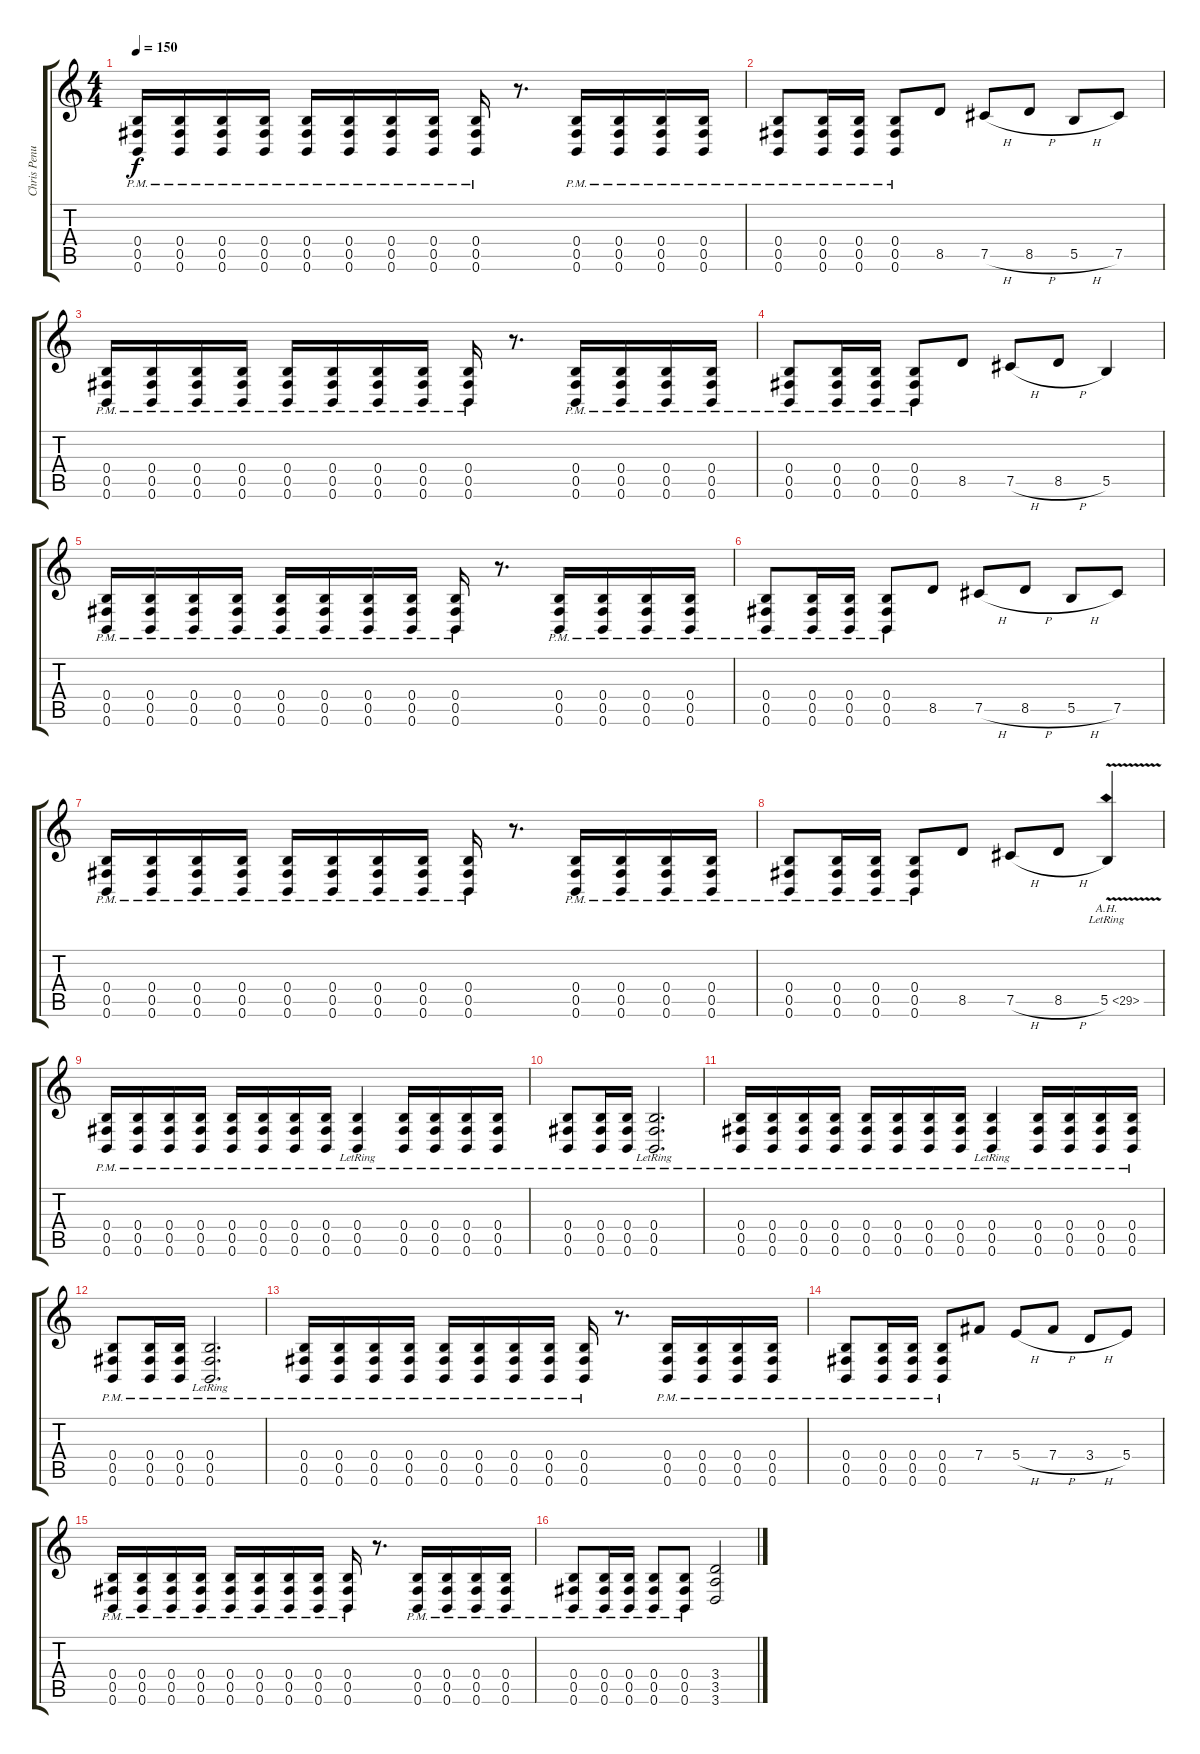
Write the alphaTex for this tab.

\track ("Chris Penuel (Guitar)" "Chris Penu") {instrument distortionguitar}
\staff {score tabs}
\tuning (Db4 Ab3 E3 B2 Gb2 B1) {hide}
\ts (4 4)
\tempo 150
\clef g2
\ks c
(0.4{pm} 0.5{pm} 0.6{pm}).16{dy f} (0.4{pm} 0.5{pm} 0.6{pm}).16 (0.4{pm} 0.5{pm} 0.6{pm}).16 (0.4{pm} 0.5{pm} 0.6{pm}).16 (0.4{pm} 0.5{pm} 0.6{pm}).16 (0.4{pm} 0.5{pm} 0.6{pm}).16 (0.4{pm} 0.5{pm} 0.6{pm}).16 (0.4{pm} 0.5{pm} 0.6{pm}).16 (0.4{pm} 0.5{pm} 0.6{pm}).16 r.8{d} (0.4{pm} 0.5{pm} 0.6{pm}).16 (0.4{pm} 0.5{pm} 0.6{pm}).16 (0.4{pm} 0.5{pm} 0.6{pm}).16 (0.4{pm} 0.5{pm} 0.6{pm}).16 |
(0.4{pm} 0.5{pm} 0.6{pm}).8 (0.4{pm} 0.5{pm} 0.6{pm}).16 (0.4{pm} 0.5{pm} 0.6{pm}).16 (0.4{pm} 0.5{pm} 0.6{pm}).8 8.5.8 7.5{h}.8 8.5{h}.8 5.5{h}.8 7.5.8 |
(0.4{pm} 0.5{pm} 0.6{pm}).16 (0.4{pm} 0.5{pm} 0.6{pm}).16 (0.4{pm} 0.5{pm} 0.6{pm}).16 (0.4{pm} 0.5{pm} 0.6{pm}).16 (0.4{pm} 0.5{pm} 0.6{pm}).16 (0.4{pm} 0.5{pm} 0.6{pm}).16 (0.4{pm} 0.5{pm} 0.6{pm}).16 (0.4{pm} 0.5{pm} 0.6{pm}).16 (0.4{pm} 0.5{pm} 0.6{pm}).16 r.8{d} (0.4{pm} 0.5{pm} 0.6{pm}).16 (0.4{pm} 0.5{pm} 0.6{pm}).16 (0.4{pm} 0.5{pm} 0.6{pm}).16 (0.4{pm} 0.5{pm} 0.6{pm}).16 |
(0.4{pm} 0.5{pm} 0.6{pm}).8 (0.4{pm} 0.5{pm} 0.6{pm}).16 (0.4{pm} 0.5{pm} 0.6{pm}).16 (0.4{pm} 0.5{pm} 0.6{pm}).8 8.5.8 7.5{h}.8 8.5{h}.8 5.5.4 |
(0.4{pm} 0.5{pm} 0.6{pm}).16 (0.4{pm} 0.5{pm} 0.6{pm}).16 (0.4{pm} 0.5{pm} 0.6{pm}).16 (0.4{pm} 0.5{pm} 0.6{pm}).16 (0.4{pm} 0.5{pm} 0.6{pm}).16 (0.4{pm} 0.5{pm} 0.6{pm}).16 (0.4{pm} 0.5{pm} 0.6{pm}).16 (0.4{pm} 0.5{pm} 0.6{pm}).16 (0.4{pm} 0.5{pm} 0.6{pm}).16 r.8{d} (0.4{pm} 0.5{pm} 0.6{pm}).16 (0.4{pm} 0.5{pm} 0.6{pm}).16 (0.4{pm} 0.5{pm} 0.6{pm}).16 (0.4{pm} 0.5{pm} 0.6{pm}).16 |
(0.4{pm} 0.5{pm} 0.6{pm}).8 (0.4{pm} 0.5{pm} 0.6{pm}).16 (0.4{pm} 0.5{pm} 0.6{pm}).16 (0.4{pm} 0.5{pm} 0.6{pm}).8 8.5.8 7.5{h}.8 8.5{h}.8 5.5{h}.8 7.5.8 |
(0.4{pm} 0.5{pm} 0.6{pm}).16 (0.4{pm} 0.5{pm} 0.6{pm}).16 (0.4{pm} 0.5{pm} 0.6{pm}).16 (0.4{pm} 0.5{pm} 0.6{pm}).16 (0.4{pm} 0.5{pm} 0.6{pm}).16 (0.4{pm} 0.5{pm} 0.6{pm}).16 (0.4{pm} 0.5{pm} 0.6{pm}).16 (0.4{pm} 0.5{pm} 0.6{pm}).16 (0.4{pm} 0.5{pm} 0.6{pm}).16 r.8{d} (0.4{pm} 0.5{pm} 0.6{pm}).16 (0.4{pm} 0.5{pm} 0.6{pm}).16 (0.4{pm} 0.5{pm} 0.6{pm}).16 (0.4{pm} 0.5{pm} 0.6{pm}).16 |
(0.4{pm} 0.5{pm} 0.6{pm}).8 (0.4{pm} 0.5{pm} 0.6{pm}).16 (0.4{pm} 0.5{pm} 0.6{pm}).16 (0.4{pm} 0.5{pm} 0.6{pm}).8 8.5.8 7.5{h}.8 8.5{h}.8 5.5{ah 24 v lr}.4 |
(0.4{pm} 0.5{pm} 0.6{pm}).16 (0.4{pm} 0.5{pm} 0.6{pm}).16 (0.4{pm} 0.5{pm} 0.6{pm}).16 (0.4{pm} 0.5{pm} 0.6{pm}).16 (0.4{pm} 0.5{pm} 0.6{pm}).16 (0.4{pm} 0.5{pm} 0.6{pm}).16 (0.4{pm} 0.5{pm} 0.6{pm}).16 (0.4{pm} 0.5{pm} 0.6{pm}).16 (0.4{pm lr} 0.5{pm lr} 0.6{pm lr}).4 (0.4{pm} 0.5{pm} 0.6{pm}).16 (0.4{pm} 0.5{pm} 0.6{pm}).16 (0.4{pm} 0.5{pm} 0.6{pm}).16 (0.4{pm} 0.5{pm} 0.6{pm}).16 |
(0.4{pm} 0.5{pm} 0.6{pm}).8 (0.4{pm} 0.5{pm} 0.6{pm}).16 (0.4{pm} 0.5{pm} 0.6{pm}).16 (0.4{pm lr} 0.5{pm lr} 0.6{pm lr}).2{d} |
(0.4{pm} 0.5{pm} 0.6{pm}).16 (0.4{pm} 0.5{pm} 0.6{pm}).16 (0.4{pm} 0.5{pm} 0.6{pm}).16 (0.4{pm} 0.5{pm} 0.6{pm}).16 (0.4{pm} 0.5{pm} 0.6{pm}).16 (0.4{pm} 0.5{pm} 0.6{pm}).16 (0.4{pm} 0.5{pm} 0.6{pm}).16 (0.4{pm} 0.5{pm} 0.6{pm}).16 (0.4{pm lr} 0.5{pm lr} 0.6{pm lr}).4 (0.4{pm} 0.5{pm} 0.6{pm}).16 (0.4{pm} 0.5{pm} 0.6{pm}).16 (0.4{pm} 0.5{pm} 0.6{pm}).16 (0.4{pm} 0.5{pm} 0.6{pm}).16 |
(0.4{pm} 0.5{pm} 0.6{pm}).8 (0.4{pm} 0.5{pm} 0.6{pm}).16 (0.4{pm} 0.5{pm} 0.6{pm}).16 (0.4{pm lr} 0.5{pm lr} 0.6{pm lr}).2{d} |
(0.4{pm} 0.5{pm} 0.6{pm}).16 (0.4{pm} 0.5{pm} 0.6{pm}).16 (0.4{pm} 0.5{pm} 0.6{pm}).16 (0.4{pm} 0.5{pm} 0.6{pm}).16 (0.4{pm} 0.5{pm} 0.6{pm}).16 (0.4{pm} 0.5{pm} 0.6{pm}).16 (0.4{pm} 0.5{pm} 0.6{pm}).16 (0.4{pm} 0.5{pm} 0.6{pm}).16 (0.4{pm} 0.5{pm} 0.6{pm}).16 r.8{d} (0.4{pm} 0.5{pm} 0.6{pm}).16 (0.4{pm} 0.5{pm} 0.6{pm}).16 (0.4{pm} 0.5{pm} 0.6{pm}).16 (0.4{pm} 0.5{pm} 0.6{pm}).16 |
(0.4{pm} 0.5{pm} 0.6{pm}).8 (0.4{pm} 0.5{pm} 0.6{pm}).16 (0.4{pm} 0.5{pm} 0.6{pm}).16 (0.4{pm} 0.5{pm} 0.6{pm}).8 7.4.8 5.4{h}.8 7.4{h}.8 3.4{h}.8 5.4.8 |
(0.4{pm} 0.5{pm} 0.6{pm}).16 (0.4{pm} 0.5{pm} 0.6{pm}).16 (0.4{pm} 0.5{pm} 0.6{pm}).16 (0.4{pm} 0.5{pm} 0.6{pm}).16 (0.4{pm} 0.5{pm} 0.6{pm}).16 (0.4{pm} 0.5{pm} 0.6{pm}).16 (0.4{pm} 0.5{pm} 0.6{pm}).16 (0.4{pm} 0.5{pm} 0.6{pm}).16 (0.4{pm} 0.5{pm} 0.6{pm}).16 r.8{d} (0.4{pm} 0.5{pm} 0.6{pm}).16 (0.4{pm} 0.5{pm} 0.6{pm}).16 (0.4{pm} 0.5{pm} 0.6{pm}).16 (0.4{pm} 0.5{pm} 0.6{pm}).16 |
(0.4{pm} 0.5{pm} 0.6{pm}).8 (0.4{pm} 0.5{pm} 0.6{pm}).16 (0.4{pm} 0.5{pm} 0.6{pm}).16 (0.4{pm} 0.5{pm} 0.6{pm}).8 (0.4{pm} 0.5{pm} 0.6{pm}).8 (3.4 3.5 3.6).2
